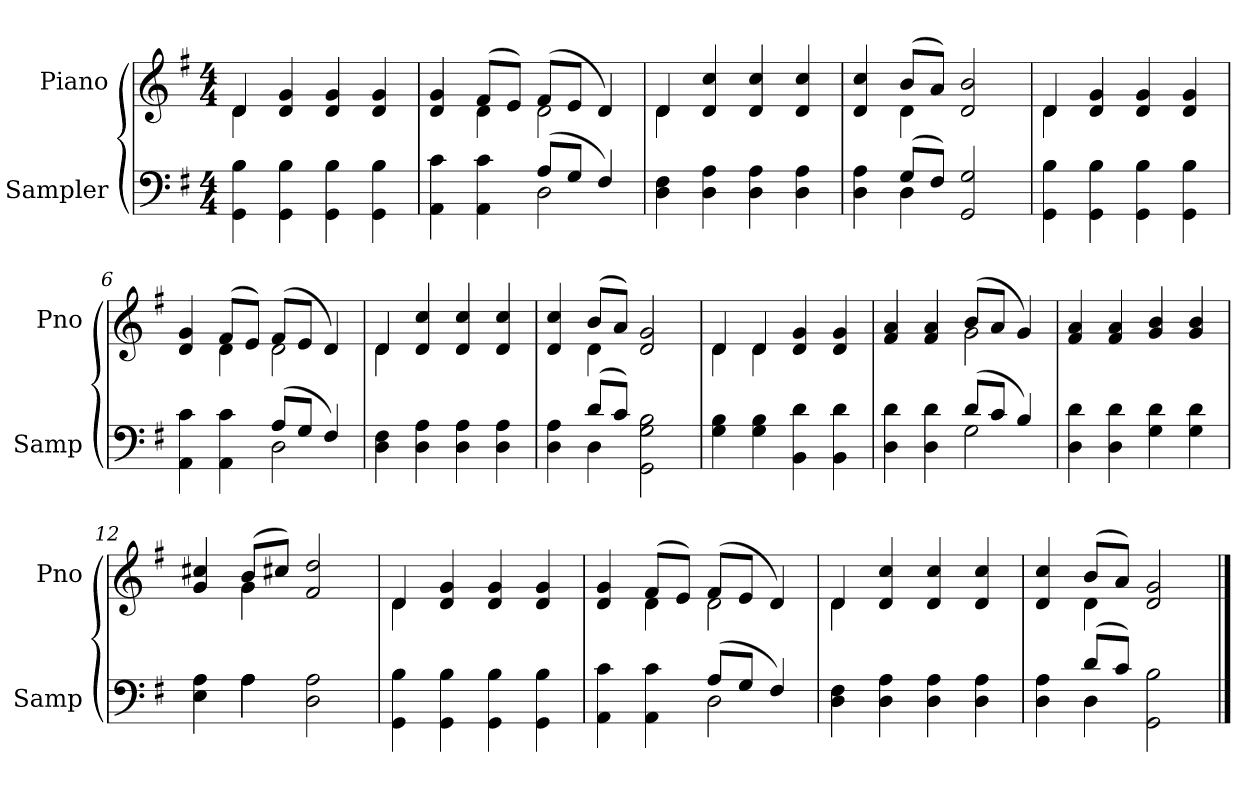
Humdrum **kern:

**kern	**kern
*part2	*part1
*staff2	*staff1
*I"Sampler	*I"Piano
*I'Samp	*I'Pno
*clefF4	*clefG2
*k[f#]	*k[f#]
*G:	*G:
*M4/4	*M4/4
=1	=1
*	*^
4GG 4B	4d/	4d
4GG 4B	4d 4g	2.ryy
4GG 4B	4d 4g	.
4GG 4B	4d 4g	.
=2	=2	=2
*^	*	*
4AA 4c	2ryy	4d 4g	4ryy
4AA 4c	.	(8f#/L	4d
.	.	8e/J)	.
(8A/L	2D	(8f#/L	2d
8G/J	.	8e/J	.
4F#/)	.	4d/)	.
*v	*v	*	*
=3	=3	=3
4D 4F#	4d/	4d
4D 4A	4d 4cc	2.ryy
4D 4A	4d 4cc	.
4D 4A	4d 4cc	.
=4	=4	=4
*^	*	*
4D 4A	4ryy	4d 4cc	4ryy
(8G/L	4D	(8b/L	4d
8F#/J)	.	8a/J)	.
2GG 2G	2ryy	2d 2b	2ryy
*v	*v	*	*
=5	=5	=5
4GG 4B	4d/	4d
4GG 4B	4d 4g	2.ryy
4GG 4B	4d 4g	.
4GG 4B	4d 4g	.
=6	=6	=6
*^	*	*
4AA 4c	2ryy	4d 4g	4ryy
4AA 4c	.	(8f#/L	4d
.	.	8e/J)	.
(8A/L	2D	(8f#/L	2d
8G/J	.	8e/J	.
4F#/)	.	4d/)	.
*v	*v	*	*
=7	=7	=7
4D 4F#	4d/	4d
4D 4A	4d 4cc	2.ryy
4D 4A	4d 4cc	.
4D 4A	4d 4cc	.
=8	=8	=8
*^	*	*
4D 4A	4ryy	4d 4cc	4ryy
(8d/L	4D	(8b/L	4d
8c/J)	.	8a/J)	.
2GG 2G 2B	2ryy	2d 2g	2ryy
*v	*v	*	*
=9	=9	=9
4G 4B	4d/	4d
4G 4B	4d/	4d
4BB 4d	4d 4g	2ryy
4BB 4d	4d 4g	.
=10	=10	=10
*^	*	*
4D 4d	2ryy	4f# 4a	2ryy
4D 4d	.	4f# 4a	.
(8d/L	2G	(8b/L	2g
8c/J	.	8a/J	.
4B/)	.	4g/)	.
*v	*v	*	*
*	*v	*v
=11	=11
4D 4d	4f# 4a
4D 4d	4f# 4a
4G 4d	4g 4b
4G 4d	4g 4b
=12	=12
*^	*^
4E 4A	4ryy	4g 4cc#X	4ryy
4A\	4A	(8b/L	4g
.	.	8cc#X/J)	.
2D 2A	2ryy	2f# 2dd	2ryy
*v	*v	*	*
=13	=13	=13
4GG 4B	4d/	4d
4GG 4B	4d 4g	2.ryy
4GG 4B	4d 4g	.
4GG 4B	4d 4g	.
=14	=14	=14
*^	*	*
4AA 4c	2ryy	4d 4g	4ryy
4AA 4c	.	(8f#/L	4d
.	.	8e/J)	.
(8A/L	2D	(8f#/L	2d
8G/J	.	8e/J	.
4F#/)	.	4d/)	.
*v	*v	*	*
=15	=15	=15
4D 4F#	4d/	4d
4D 4A	4d 4cc	2.ryy
4D 4A	4d 4cc	.
4D 4A	4d 4cc	.
=16	=16	=16
*^	*	*
4D 4A	4ryy	4d 4cc	4ryy
(8d/L	4D	(8b/L	4d
8c/J)	.	8a/J)	.
2GG 2B	2ryy	2d 2g	2ryy
*v	*v	*	*
*	*v	*v
==	==
*-	*-
